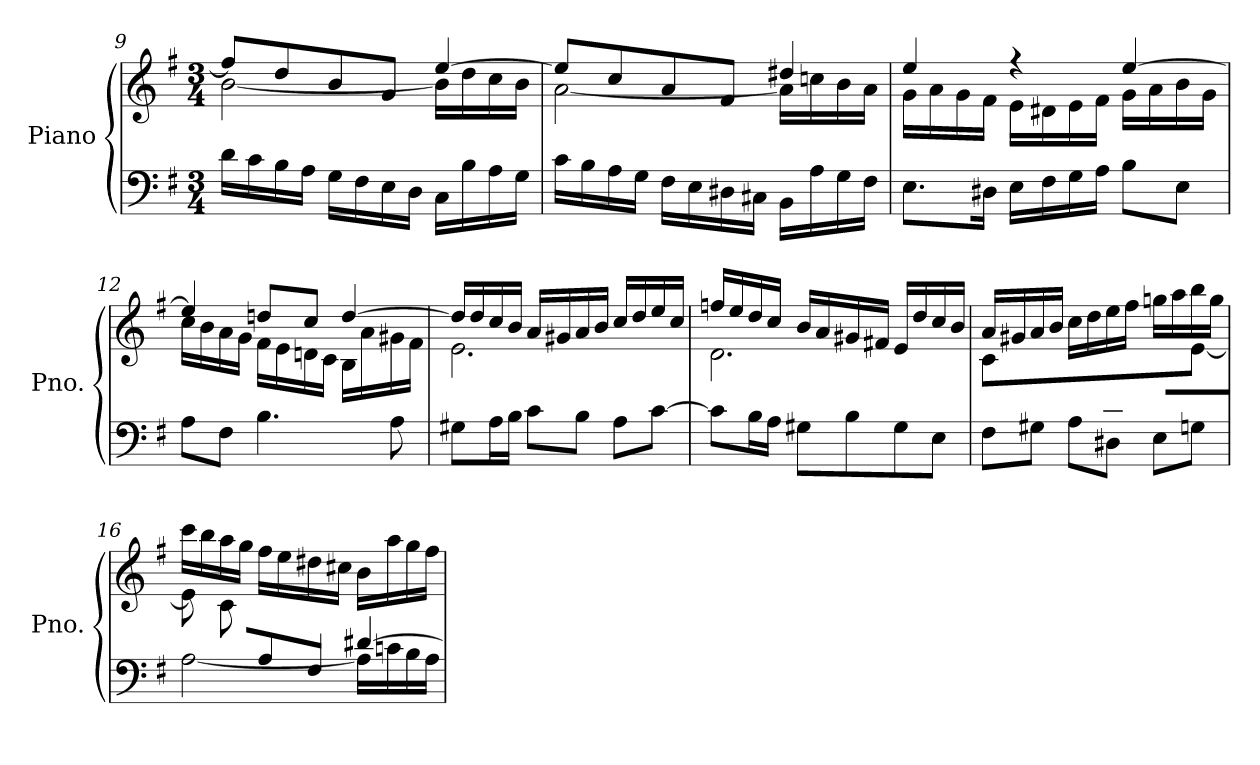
**kern	**kern
*part1	*part1
*staff2	*staff1
*I"Piano	*
*I'Pno.	*
*clefF4	*clefG2
*k[f#]	*k[f#]
*M3/4	*M3/4
=9	=9
*	*^
16d\LL	8ff#/L]	[2b\
16c\	.	.
16B\	8dd/	.
16A\JJ	.	.
16G\LL	8b/	.
16F#\	.	.
16E\	8g/J	.
16D\JJ	.	.
16C\LL	[4ee/	16b\LL]
16B\	.	16dd\
16A\	.	16cc\
16G\JJ	.	16b\JJ
!!LO:LB:g=z	!!
=10	=10	=10
16c\LL	8ee/L]	[2a\
16B\	.	.
16A\	8cc/	.
16G\JJ	.	.
16F#\LL	8a/	.
16E\	.	.
16D#X\	8f#/J	.
16C#X\JJ	.	.
16BB\LL	4dd#X/	16a\LL]
16A\	.	16ccn\
16G\	.	16b\
16F#\JJ	.	16a\JJ
=11	=11	=11
8.E\L	4ee/	16g\LL
.	.	16a\
.	.	16g\
16D#X\Jk	.	16f#\JJ
16E\LL	4rff	16e\LL
16F#\	.	16d#X\
16G\	.	16e\
16A\JJ	.	16f#\JJ
8B\L	[4ee/	16g\LL
.	.	16a\
8E\J	.	16b\
.	.	16g\JJ
=12	=12	=12
8A\L	4ee/]	16cc\LL
.	.	16b\
8F#\J	.	16a\
.	.	16g\JJ
4.B\	8ddn/L	16f#\LL
.	.	16e\
.	8cc/J	16dn\
.	.	16c\JJ
.	[4dd/	16B\LL
.	.	16a\
8A\	.	16g#X\
.	.	16f#\JJ
!!LO:LB:g=z	!!
=13	=13	=13
8G#X\L	16dd/LL]	2.e\
.	16dd/	.
16A\L	16cc/	.
16B\JJ	16b/JJ	.
8c\L	16a/LL	.
.	16g#X/	.
8B\J	16a/	.
.	16b/JJ	.
8A\L	16cc/LL	.
.	16dd/	.
[8c\J	16ee/	.
.	16cc/JJ	.
=14	=14	=14
8c\L]	16ffn/LL	2.d\
.	16ee/	.
16B\L	16dd/	.
16A\JJ	16cc/JJ	.
8G#X\L	16b/LL	.
.	16a/	.
8B\	16g#X/	.
.	16f#X/JJ	.
8G#\	16e/LL	.
.	16dd/	.
8E\J	16cc/	.
.	16b/JJ	.
=15	=15	=15
*^	*	*
8ryy	8F#\L	16a/LL	8c\L
.	.	16g#X/	.
8B/J	8G#X\J	16a/	2ryy
.	.	16b/JJ	.
8A/L	8A\L	16cc\LL	.
.	.	16dd\	.
8c/J	8D#X\J	16ee\	.
.	.	16ff#\JJ	.
8B/L	8E\L	16ggn\LL	.
.	.	16aa\	.
8ryy	8Gn\J	16bb\	[8e\J
.	.	16gg\JJ	.
!!LO:PB:g=z	!!
=16	=16	=16	=16
4ryy	[2A\	16ccc\LL	8e\L]
.	.	16bb\	.
.	.	16aa\	8c\
.	.	16gg\JJ	.
8A/	.	16ff#\LL	2ryy
.	.	16ee\	.
8F#/J	.	16dd#X\	.
.	.	16cc#X\JJ	.
[4d#X/	16A\LL]	16b\LL	.
.	16cn\	16aa\	.
.	16B\	16gg\	.
.	16A\JJ	16ff#\JJ	.
*v	*v	*	*
*	*v	*v
=	=
*-	*-
